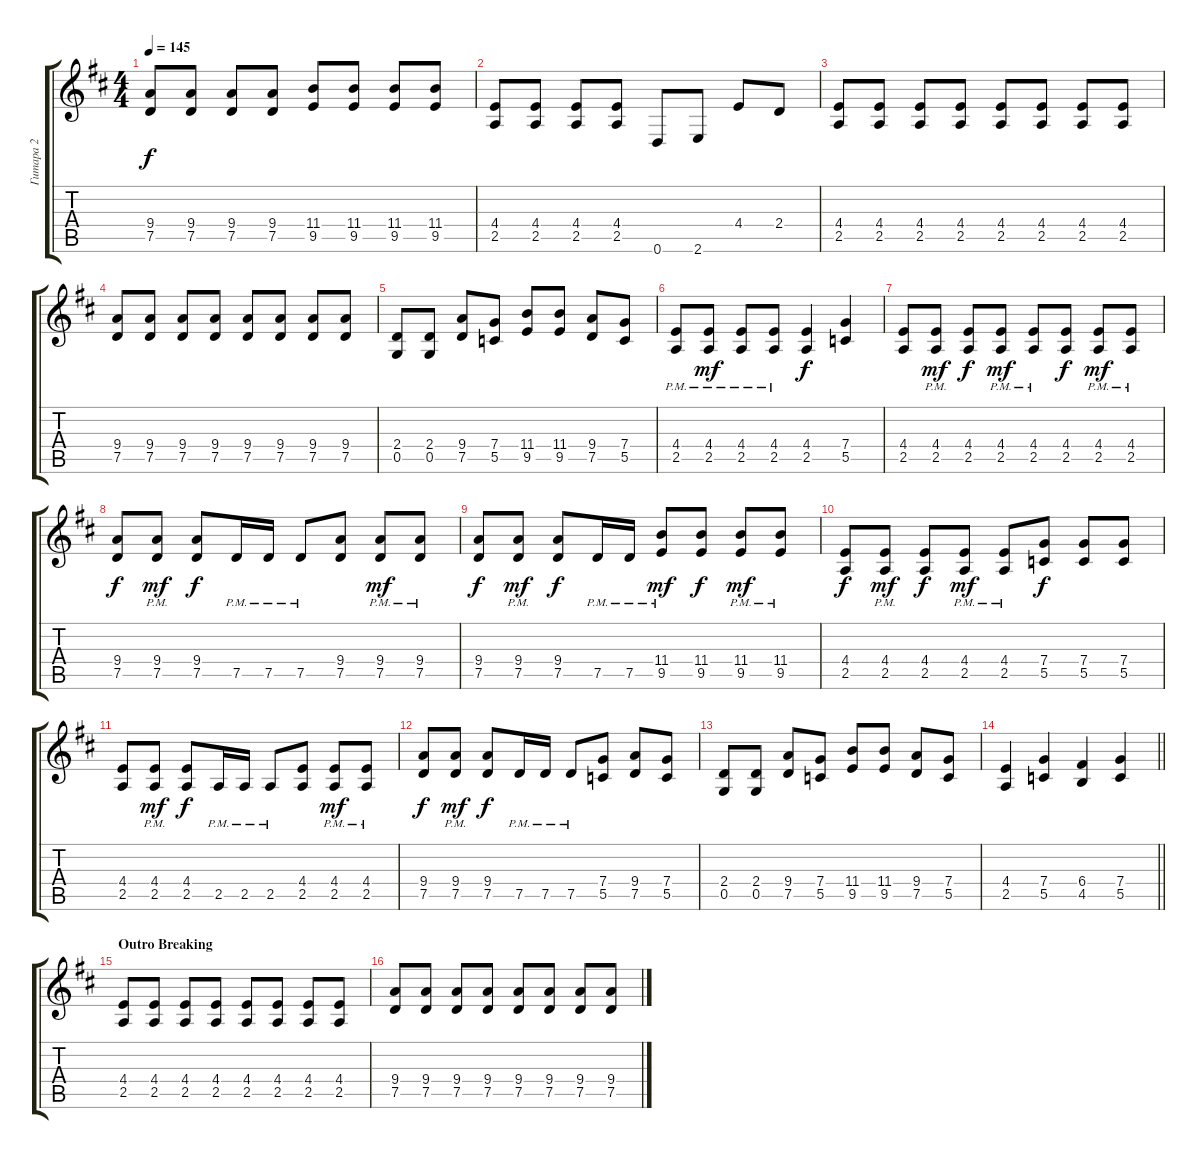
\track ("Гитара 2" "Гитара 2") {instrument distortionguitar}
\staff {score tabs}
\tuning (D4 A3 F3 C3 G2 D2) {hide}
\ts (4 4)
\tempo 145
\clef g2
\ks bminor
(9.4 7.5).8{dy f} (9.4 7.5).8 (9.4 7.5).8 (9.4 7.5).8 (11.4 9.5).8 (11.4 9.5).8 (11.4 9.5).8 (11.4 9.5).8 |
(4.4 2.5).8 (4.4 2.5).8 (4.4 2.5).8 (4.4 2.5).8 0.6.8 2.6.8 4.4.8 2.4.8 |
(4.4 2.5).8 (4.4 2.5).8 (4.4 2.5).8 (4.4 2.5).8 (4.4 2.5).8 (4.4 2.5).8 (4.4 2.5).8 (4.4 2.5).8 |
(9.4 7.5).8 (9.4 7.5).8 (9.4 7.5).8 (9.4 7.5).8 (9.4 7.5).8 (9.4 7.5).8 (9.4 7.5).8 (9.4 7.5).8 |
(2.4 0.5).8 (2.4 0.5).8 (9.4 7.5).8 (7.4 5.5).8 (11.4 9.5).8 (11.4 9.5).8 (9.4 7.5).8 (7.4 5.5).8 |
(4.4{pm} 2.5{pm}).8 (4.4{pm} 2.5{pm}).8{dy mf} (4.4{pm} 2.5{pm}).8 (4.4{pm} 2.5{pm}).8 (4.4 2.5).4{dy f} (7.4 5.5).4 |
(4.4 2.5).8 (4.4{pm} 2.5{pm}).8{dy mf} (4.4 2.5).8{dy f} (4.4{pm} 2.5{pm}).8{dy mf} (4.4{pm} 2.5{pm}).8 (4.4 2.5).8{dy f} (4.4{pm} 2.5{pm}).8{dy mf} (4.4{pm} 2.5{pm}).8 |
(9.4 7.5).8{dy f} (9.4{pm} 7.5{pm}).8{dy mf} (9.4 7.5).8{dy f} 7.5{pm}.16 7.5{pm}.16 7.5{pm}.8 (9.4 7.5).8 (9.4{pm} 7.5{pm}).8{dy mf} (9.4{pm} 7.5{pm}).8 |
(9.4 7.5).8{dy f} (9.4{pm} 7.5{pm}).8{dy mf} (9.4 7.5).8{dy f} 7.5{pm}.16 7.5{pm}.16 (11.4{pm} 9.5{pm}).8{dy mf} (11.4 9.5).8{dy f} (11.4{pm} 9.5{pm}).8{dy mf} (11.4{pm} 9.5{pm}).8 |
(4.4 2.5).8{dy f} (4.4{pm} 2.5{pm}).8{dy mf} (4.4 2.5).8{dy f} (4.4{pm} 2.5{pm}).8{dy mf} (4.4{pm} 2.5{pm}).8 (7.4 5.5).8{dy f} (7.4 5.5).8 (7.4 5.5).8 |
(4.4 2.5).8 (4.4{pm} 2.5{pm}).8{dy mf} (4.4 2.5).8{dy f} 2.5{pm}.16 2.5{pm}.16 2.5{pm}.8 (4.4 2.5).8 (4.4{pm} 2.5{pm}).8{dy mf} (4.4{pm} 2.5{pm}).8 |
(9.4 7.5).8{dy f} (9.4{pm} 7.5{pm}).8{dy mf} (9.4 7.5).8{dy f} 7.5{pm}.16 7.5{pm}.16 7.5{pm}.8 (7.4 5.5).8 (9.4 7.5).8 (7.4 5.5).8 |
(2.4 0.5).8 (2.4 0.5).8 (9.4 7.5).8 (7.4 5.5).8 (11.4 9.5).8 (11.4 9.5).8 (9.4 7.5).8 (7.4 5.5).8 |
\barLineRight lightlight
(4.4 2.5).4 (7.4 5.5).4 (6.4 4.5).4 (7.4 5.5).4 |
\section ("" "Outro Breaking")
(4.4 2.5).8 (4.4 2.5).8 (4.4 2.5).8 (4.4 2.5).8 (4.4 2.5).8 (4.4 2.5).8 (4.4 2.5).8 (4.4 2.5).8 |
(9.4 7.5).8 (9.4 7.5).8 (9.4 7.5).8 (9.4 7.5).8 (9.4 7.5).8 (9.4 7.5).8 (9.4 7.5).8 (9.4 7.5).8
